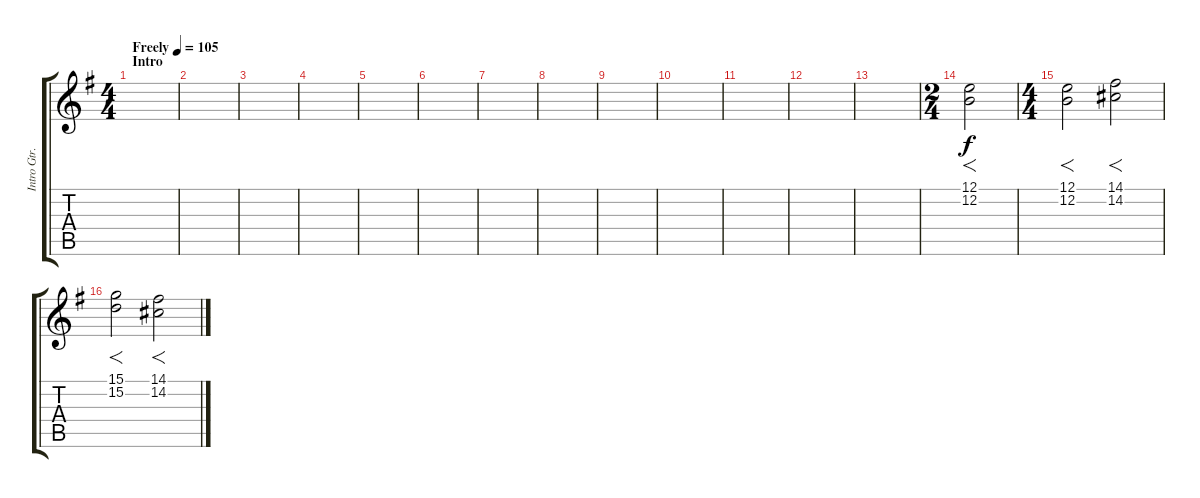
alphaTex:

\track ("Intro Gtr.2" "Intro Gtr.") {instrument stringensemble2}
\staff {score tabs}
\tuning (E4 B3 G3 D3 A2 E2) {hide}
\ts (4 4)
\section ("" "Intro")
\tempo (105 "Freely")
\clef g2
\ks eminor
|
|
|
|
|
|
|
|
|
|
|
|
|
\ts (2 4)
(12.1 12.2).2{f} |
\ts (4 4)
(12.1 12.2).2{f} (14.1 14.2).2{f} |
(15.1 15.2).2{f} (14.1 14.2).2{f}
